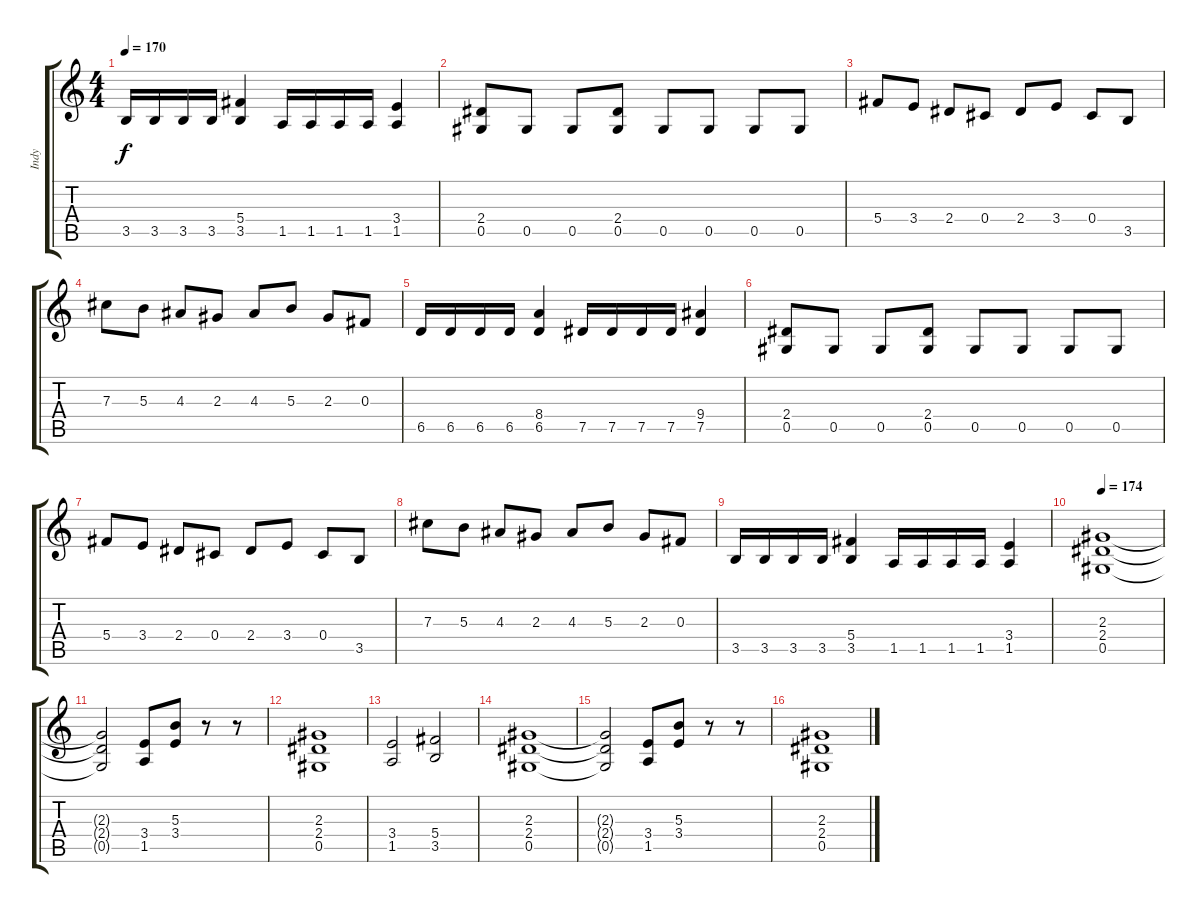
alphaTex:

\track ("Indy" "Indy") {instrument distortionguitar}
\staff {score tabs}
\tuning (Eb4 Bb3 Gb3 Db3 Ab2 Eb2) {hide}
\ts (4 4)
\tempo 170
\clef g2
\ks c
3.5.16{dy f} 3.5.16 3.5.16 3.5.16 (5.4 3.5).4 1.5.16 1.5.16 1.5.16 1.5.16 (3.4 1.5).4 |
(2.4 0.5).8 0.5.8 0.5.8 (2.4 0.5).8 0.5.8 0.5.8 0.5.8 0.5.8 |
5.4.8 3.4.8 2.4.8 0.4.8 2.4.8 3.4.8 0.4.8 3.5.8 |
7.3.8 5.3.8 4.3.8 2.3.8 4.3.8 5.3.8 2.3.8 0.3.8 |
6.5.16 6.5.16 6.5.16 6.5.16 (8.4 6.5).4 7.5.16 7.5.16 7.5.16 7.5.16 (9.4 7.5).4 |
(2.4 0.5).8 0.5.8 0.5.8 (2.4 0.5).8 0.5.8 0.5.8 0.5.8 0.5.8 |
5.4.8 3.4.8 2.4.8 0.4.8 2.4.8 3.4.8 0.4.8 3.5.8 |
7.3.8 5.3.8 4.3.8 2.3.8 4.3.8 5.3.8 2.3.8 0.3.8 |
3.5.16 3.5.16 3.5.16 3.5.16 (5.4 3.5).4 1.5.16 1.5.16 1.5.16 1.5.16 (3.4 1.5).4 |
\tempo 174
(2.3 2.4 0.5).1 |
(2.3{t} 2.4{t} 0.5{t}).2 (3.4 1.5).8 (5.3 3.4).8 r.8 r.8 |
(2.3 2.4 0.5).1 |
(3.4 1.5).2 (5.4 3.5).2 |
(2.3 2.4 0.5).1 |
(2.3{t} 2.4{t} 0.5{t}).2 (3.4 1.5).8 (5.3 3.4).8 r.8 r.8 |
(2.3 2.4 0.5).1
